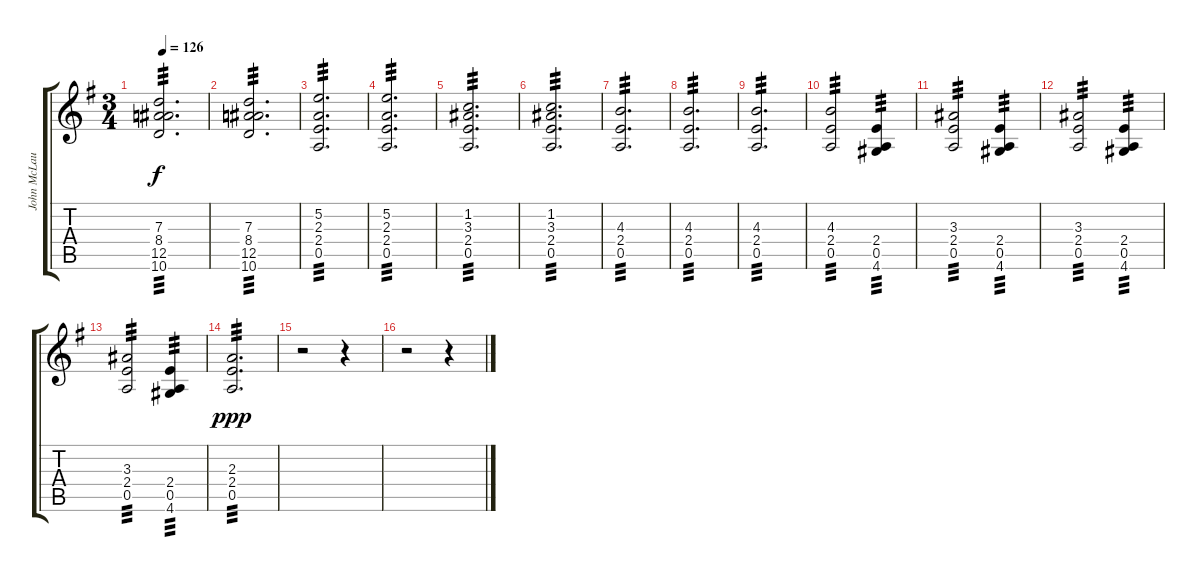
\track ("John McLaughlin" "John McLau") {instrument acousticguitarsteel}
\staff {score tabs}
\tuning (E4 B3 G3 D3 A2 E2) {hide}
\ts (3 4)
\tempo 126
\clef g2
\ks g
(7.3 8.4 12.5 10.6).2{d tp 3 dy f} |
(7.3 8.4 12.5 10.6).2{d tp 3} |
(5.2 2.3 2.4 0.5).2{d tp 3} |
(5.2 2.3 2.4 0.5).2{d tp 3} |
(1.2 3.3 2.4 0.5).2{d tp 3} |
(1.2 3.3 2.4 0.5).2{d tp 3} |
(4.3 2.4 0.5).2{d tp 3} |
(4.3 2.4 0.5).2{d tp 3} |
(4.3 2.4 0.5).2{d tp 3} |
(4.3 2.4 0.5).2{tp 3} (2.4 0.5 4.6).4{tp 3} |
(3.3 2.4 0.5).2{tp 3} (2.4 0.5 4.6).4{tp 3} |
(3.3 2.4 0.5).2{tp 3} (2.4 0.5 4.6).4{tp 3} |
(3.3 2.4 0.5).2{tp 3} (2.4 0.5 4.6).4{tp 3} |
(2.3 2.4 0.5).2{d tp 3 dy ppp} |
r.2 r.4 |
r.2 r.4
